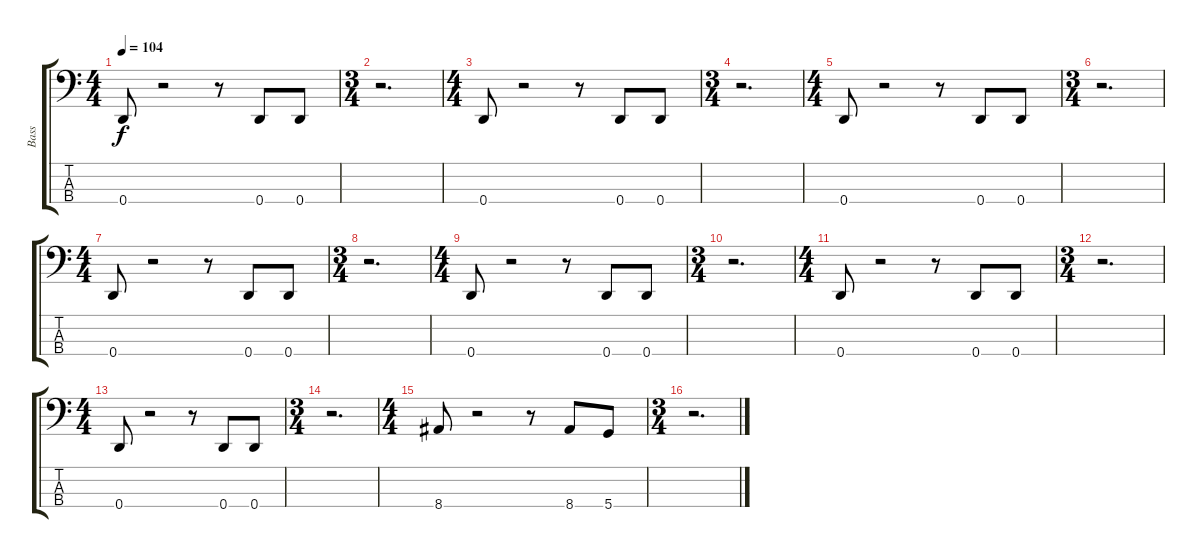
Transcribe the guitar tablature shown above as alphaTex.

\track ("Bass" "Bass") {instrument slapbass2}
\staff {score tabs}
\tuning (F2 C2 G1 D1) {hide}
\ts (4 4)
\tempo 104
\clef f4
\ks c
0.4.8{dy f instrument slapbass2} r.2 r.8 0.4.8 0.4.8 |
\ts (3 4)
r.2{d} |
\ts (4 4)
0.4.8 r.2 r.8 0.4.8 0.4.8 |
\ts (3 4)
r.2{d} |
\ts (4 4)
0.4.8 r.2 r.8 0.4.8 0.4.8 |
\ts (3 4)
r.2{d} |
\ts (4 4)
0.4.8 r.2 r.8 0.4.8 0.4.8 |
\ts (3 4)
r.2{d} |
\ts (4 4)
0.4.8 r.2 r.8 0.4.8 0.4.8 |
\ts (3 4)
r.2{d} |
\ts (4 4)
0.4.8 r.2 r.8 0.4.8 0.4.8 |
\ts (3 4)
r.2{d} |
\ts (4 4)
0.4.8 r.2 r.8 0.4.8 0.4.8 |
\ts (3 4)
r.2{d} |
\ts (4 4)
8.4.8 r.2 r.8 8.4.8 5.4.8 |
\ts (3 4)
r.2{d}
